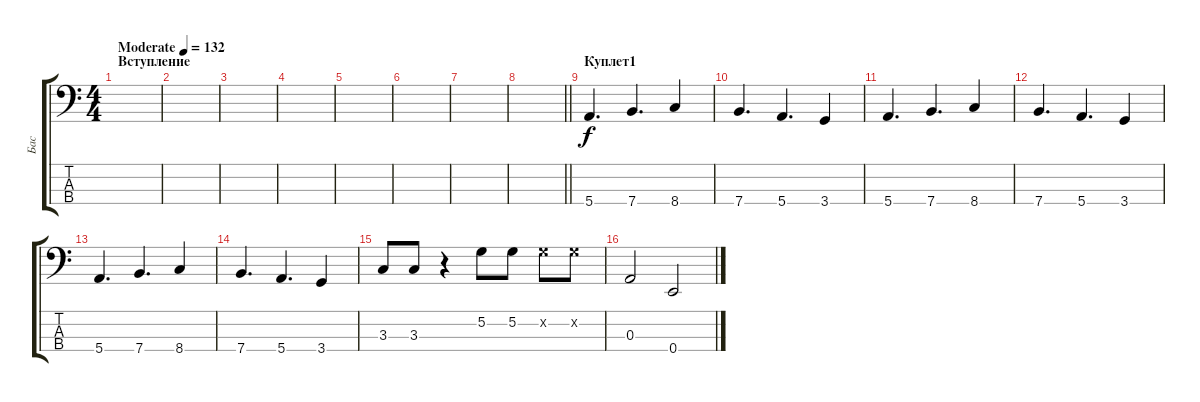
\track ("Бас" "Бас") {instrument electricbassfinger}
\staff {score tabs}
\tuning (G2 D2 A1 E1) {hide}
\ts (4 4)
\section ("" "Вступление")
\tempo (132 "Moderate")
\clef f4
\ks c
|
|
|
|
|
|
|
\barLineRight lightlight
|
\section ("" "Куплет1")
5.4.4{d} 7.4.4{d} 8.4.4 |
7.4.4{d} 5.4.4{d} 3.4.4 |
5.4.4{d} 7.4.4{d} 8.4.4 |
7.4.4{d} 5.4.4{d} 3.4.4 |
5.4.4{d} 7.4.4{d} 8.4.4 |
7.4.4{d} 5.4.4{d} 3.4.4 |
3.3.8 3.3.8 r.4 5.2.8 5.2.8 5.2{x}.8 5.2{x}.8 |
0.3.2 0.4.2
